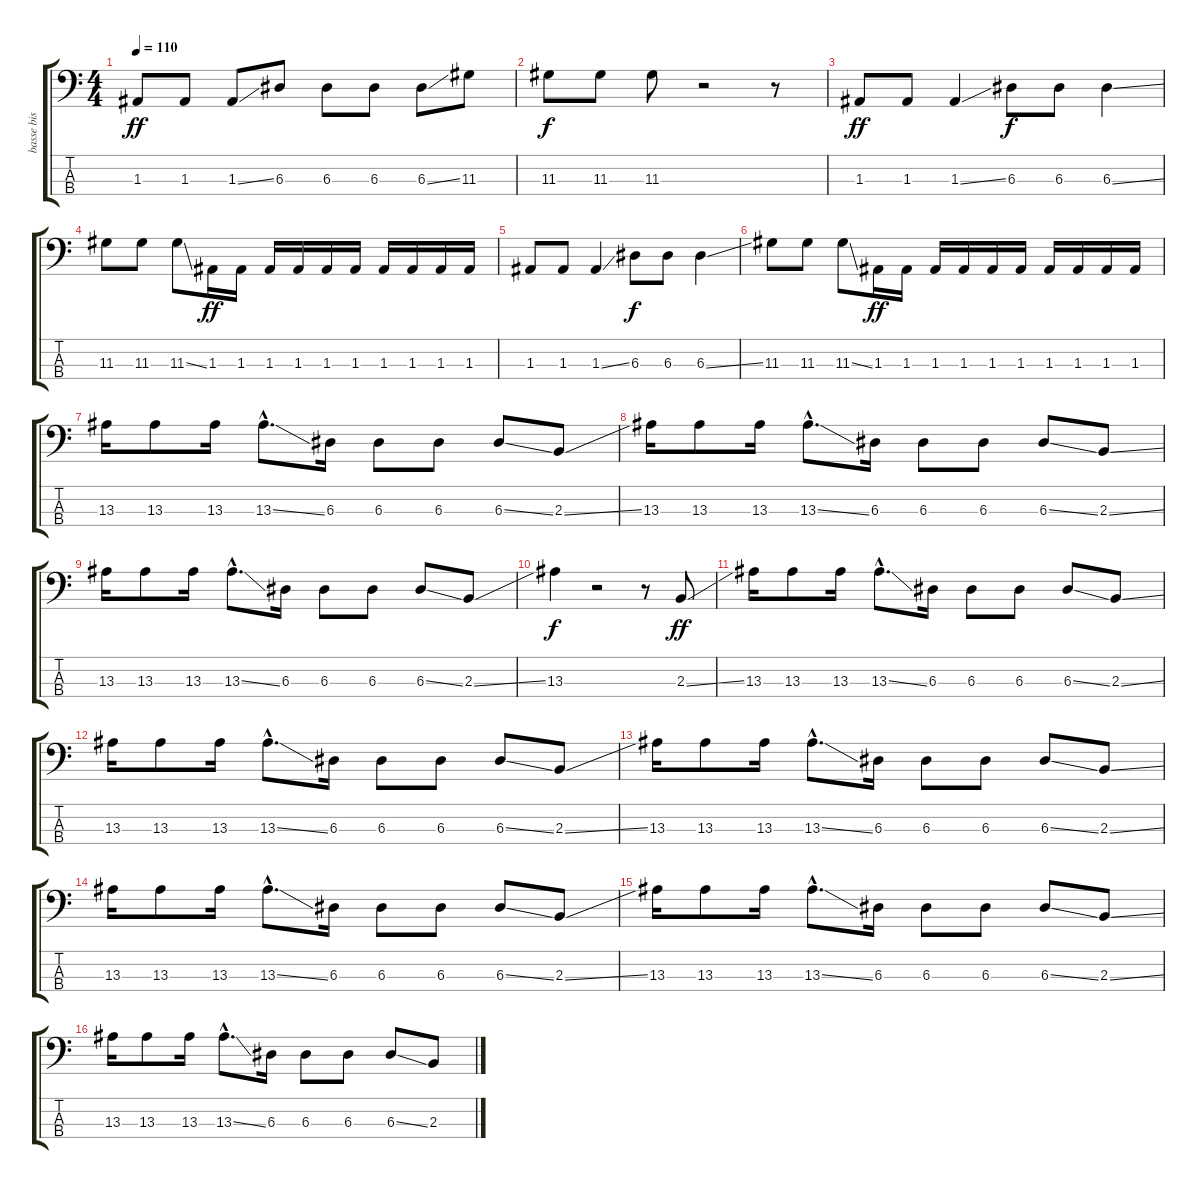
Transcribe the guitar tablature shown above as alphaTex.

\track ("basse bis" "basse bis") {instrument electricbassfinger}
\staff {score tabs}
\tuning (G2 D2 A1 E1) {hide}
\ts (4 4)
\tempo 110
\clef f4
\ks c
1.3.8{dy ff} 1.3.8 1.3{ss}.8 6.3.8 6.3.8 6.3.8 6.3{ss}.8 11.3.8 |
11.3.8{dy f} 11.3.8 11.3.8 r.2 r.8 |
1.3.8{dy ff} 1.3.8 1.3{ss}.4 6.3.8{dy f} 6.3.8 6.3{ss}.4 |
11.3.8 11.3.8 11.3{ss}.8 1.3.16{dy ff} 1.3.16 1.3.16 1.3.16 1.3.16 1.3.16 1.3.16 1.3.16 1.3.16 1.3.16 |
1.3.8 1.3.8 1.3{ss}.4 6.3.8{dy f} 6.3.8 6.3{ss}.4 |
11.3.8 11.3.8 11.3{ss}.8 1.3.16{dy ff} 1.3.16 1.3.16 1.3.16 1.3.16 1.3.16 1.3.16 1.3.16 1.3.16 1.3.16 |
13.3.16 13.3.8 13.3.16 13.3{ss hac}.8{d} 6.3.16 6.3.8 6.3.8 6.3{ss}.8 2.3{ss}.8 |
13.3.16 13.3.8 13.3.16 13.3{ss hac}.8{d} 6.3.16 6.3.8 6.3.8 6.3{ss}.8 2.3{ss}.8 |
13.3.16 13.3.8 13.3.16 13.3{ss hac}.8{d} 6.3.16 6.3.8 6.3.8 6.3{ss}.8 2.3{ss}.8 |
13.3.4{dy f} r.2 r.8 2.3{ss}.8{dy ff} |
13.3.16 13.3.8 13.3.16 13.3{ss hac}.8{d} 6.3.16 6.3.8 6.3.8 6.3{ss}.8 2.3{ss}.8 |
13.3.16 13.3.8 13.3.16 13.3{ss hac}.8{d} 6.3.16 6.3.8 6.3.8 6.3{ss}.8 2.3{ss}.8 |
13.3.16 13.3.8 13.3.16 13.3{ss hac}.8{d} 6.3.16 6.3.8 6.3.8 6.3{ss}.8 2.3{ss}.8 |
13.3.16 13.3.8 13.3.16 13.3{ss hac}.8{d} 6.3.16 6.3.8 6.3.8 6.3{ss}.8 2.3{ss}.8 |
13.3.16 13.3.8 13.3.16 13.3{ss hac}.8{d} 6.3.16 6.3.8 6.3.8 6.3{ss}.8 2.3{ss}.8 |
13.3.16 13.3.8 13.3.16 13.3{ss hac}.8{d} 6.3.16 6.3.8 6.3.8 6.3{ss}.8 2.3{ss}.8
